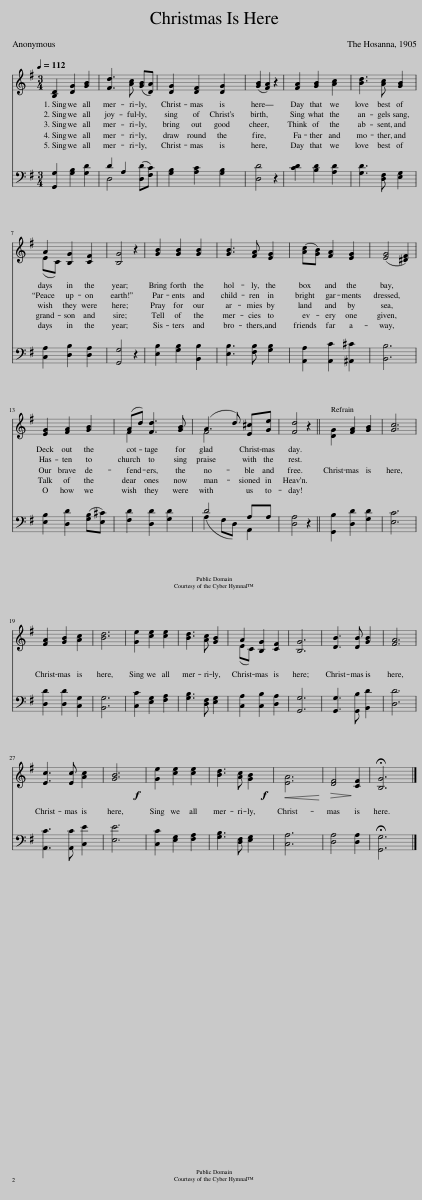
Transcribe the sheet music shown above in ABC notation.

X:1
%%score ( 1 2 ) ( 3 4 )
L:1/8
Q:1/4=112
M:3/4
I:linebreak $
K:G
V:1 treble
V:2 treble
V:3 bass
V:4 bass
V:1
 [B,D]2 [DG]2 [GB]2 | [Fd]3 [Ac] ([GB][DA]) | [DG]2 [DF]2 [DG]2 | ([GB]2 [FA]2) z2 | [FA]2 [GB]2 [Ac]2 | %5
 [Bd]3 [Ac] [GB]2 |$ A2 [B,G]2 [CF]2 | [B,G]4 z2 | [GB]2 [GB]2 [GB]2 | [GB]3 [FA] [EG]2 | %10
 ([Ac][GB]) [FA]2 [EG]2 | ([EG]4 [^DF]2) |$ [EG]2 [FA]2 [GB]2 | (Ad) [Fd]3 [GB] | (A3 d) [E^c][Ge] | %15
 [Fd]4 z2 || [DG]2 [FA]2 [GB]2 | [Gc]6 |$ [FA]2 [GB]2 [Ac]2 | [Bd]6 | %20
 [Ge]2 [ce]2 [ce]2 | [Bd]3 [Ac] [GB]2 | A2 [B,G]2 [CF]2 | [B,G]6 | [DB]3 [DB] [GB]2 | %25
 [FA]6 |$ [Ec]3 [Ec] [Ac]2 | [GB]6!f! | [Ge]2 [ce]2 [ce]2 | [Bd]3 [Ac] [GB]2!f! | %30
!<(! [EA]6!<)! |!>(! [DF]4!>)! [CF]2 | !fermata![B,G]6 |] %33
V:2
 x6 | x6 | x6 | x6 | x6 | %5
 x6 |$ (EC) x4 | x6 | x6 | x6 | %10
 x6 | x6 |$ x6 | F2 x4 | F4 x2 | %15
 x6 || x6 | x6 |$ x6 | x6 | %20
 x6 | x6 | (EC) x4 | x6 | x6 | %25
 x6 |$ x6 | x6 | x6 | x6 | %30
 x6 | x6 | x6 |] %33
V:3
 [G,,G,]2 [G,B,]2 [G,D]2 | D2 A,2 ([D,D][F,C]) | [G,B,]2 [A,C]2 [G,B,]2 | [D,D]4 z2 | [CD]2 [B,D]2 [A,D]2 | %5
 [G,D]3 [D,F,] [E,G,]2 |$ [C,A,]2 [D,B,]2 [D,A,]2 | [G,,G,]4 z2 | [E,B,]2 [G,B,]2 [B,,B,]2 | [E,B,]3 [F,B,] [G,B,]2 | %10
 [A,,A,]2 [A,,C]2 [^A,,^C]2 | [B,,B,]6 |$ [E,B,]2 [D,D]2 ([G,B,][E,^C]) | [F,D]2 [D,D]2 [G,D]2 | D4 A,A, | %15
 [D,A,]4 z2 || [G,,B,]2 [D,D]2 [G,D]2 | [E,C]6 |$ [D,D]2 [D,D]2 [C,G,]2 | [B,,G,]6 | %20
 [C,C]2 [E,G,]2 [F,A,]2 | [G,B,]3 [D,F,] [E,G,]2 | [C,A,]2 [C,B,]2 [D,A,]2 | [G,,G,]6 | [G,,G,]3 [G,,B,] [B,,D]2 | %25
 [D,D]6 |$ [A,,C]3 [A,,C] [C,E]2 | [E,E]6 | [C,C]2 [E,G,]2 [F,A,]2 | [G,B,]3 [D,F,] [E,G,]2 | %30
 [C,A,]6 | [D,A,]4 [D,A,]2 | !fermata![G,,G,]6 |] %33
V:4
 x6 | D,4 x2 | x6 | x6 | x6 | %5
 x6 |$ x6 | x6 | x6 | x6 | %10
 x6 | x6 |$ x6 | x6 | (A,2 F,D,) A,,2 | %15
 x6 || x6 | x6 |$ x6 | x6 | %20
 x6 | x6 | x6 | x6 | x6 | %25
 x6 |$ x6 | x6 | x6 | x6 | %30
 x6 | x6 | x6 |] %33
